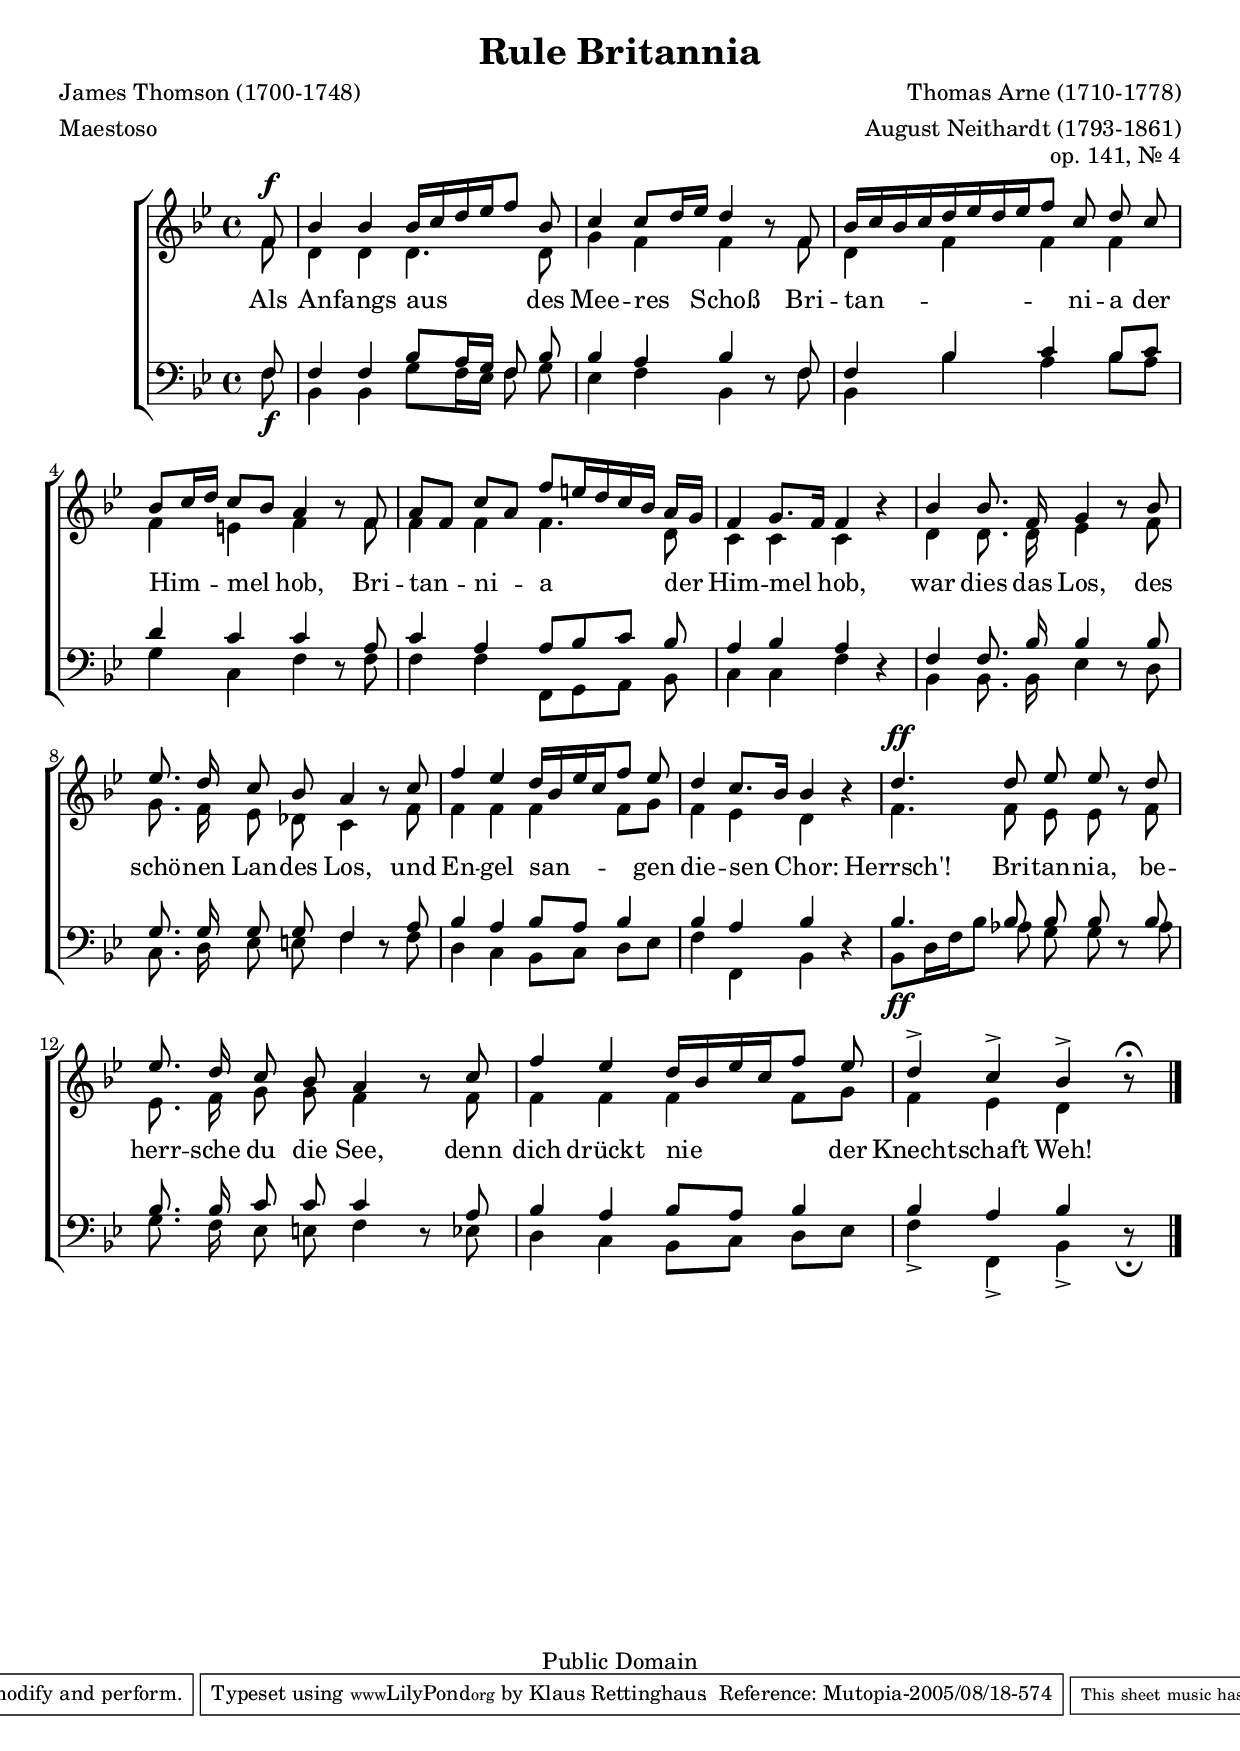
\include "deutsch.ly"

\version "2.6.0"

global = { \key b \major \time 4/4 } 

SRule = \relative c'' 
	{
	\partial 8
	f,8\f b4 b b16[ c d es f8] b, c4 c8[ d16 es] d4 \oneVoice r8 
	\voiceOne f,8 b16[ c b c d es d es f8] c d c b[ c16 d] c8[ b] a4 \oneVoice r8 
	\voiceOne f a[ f] c'[ a] f'[ e16 d c b] a[ g] f4 g8.[ f16] f4 \oneVoice r 
	\voiceOne b b8. f16 g4 \oneVoice r8 
	\voiceOne b es8. d16 c8 b a4 \oneVoice r8 
	\voiceOne c f4 es d16[ b es c f8] es d4 c8.[ b16] b4 \oneVoice r 
	\voiceOne d4.\ff d8 es es \oneVoice r 
	\voiceOne d es8. d16 c8 b a4 \oneVoice r8 
	\voiceOne c f4 es d16[ b es c f8] es d4-> c-> b-> \oneVoice r8^\fermata \bar "|."
	}

ARule = \relative c' 
	{
	\partial 8
	f8 d4 d d4. d8 g4 f f s8 
	f8 d4 f f f f e f s8 
	f f4 f f4. d8 c4 c c s 
	d d8. d16 es4 s8 
	f g8. f16 es8 des c4 s8 
	f f4 f f f8[ g] f4 es d s 
	f4. f8 es es s 
	f es8. f16 g8 g f4 s8 
	f f4 f f f8[ g] f4 es d s8 \bar "|."
	}

TRule = \relative c 
	{
	\partial 8
	f8 f4 f b8[ a16 g] f8 b b4 a b s8 
	f8 f4 b c b8[ c] d4 c c s8 
	a c4 a a8[ b c] b a4 b a s 
	f f8. b16 b4 s8 
	b g8. g16 g8 g f4 s8 
	a b4 a b8[ a] b4 b a b s 
	b4. b8 b b s 
	b b8. b16 c8 c c4 s8 
	a b4 a b8[ a] b4 b a b s8 \bar "|."
	}

BRule = \relative c 
	{
	\partial 8
	f8\f b,4 b g'8[ f16 es] f8 g es4 f b, \oneVoice r8 
	\voiceTwo f'8 b,4 b' a b8[ a] g4 c, f4 \oneVoice r8 
	\voiceTwo f f4 f f,8[ g a] b c4 c f \oneVoice r 
	\voiceTwo b, b8. b16 es4 \oneVoice r8 
	\voiceTwo d c8. d16 es8 e f4 \oneVoice r8 
	\voiceTwo f d4 c b8[ c] d[ es] f4 f, b \oneVoice r 
	\voiceTwo b8[\ff d16 f b8] as g g \oneVoice r 
	\voiceTwo as g8. f16 es8 e f4 \oneVoice r8 
	\voiceTwo es d4 c b8[ c] d[ es] f4-> f,-> b-> \oneVoice r8_\fermata \bar "|."
	}


LRule = \lyricmode {
	Als An -- fangs aus des Mee -- res Schoß 
	Bri -- tan -- ni -- a der Him -- mel hob, 
	Bri -- tan -- ni -- a der Him -- mel hob, 
	war dies das Los, 
	des schö -- nen Lan -- des Los, 
	und En -- gel san -- gen die -- sen Chor: 
	Herrsch'! Bri -- tan -- nia, 
	be -- herr -- sche du die See, denn dich drückt nie der Knecht -- schaft Weh!
}

%--------------------

\header
	{
 dedication = "" 
 title = "Rule Britannia" 
 subtitle = "" 
 subsubtitle = "" 
 composer = "Thomas Arne (1710-1778)" 
 opus = "op. 141, Nr. 4" 
% piece = "Nr. 4" 
 meter = "Maestoso" 
 instrument = "" 
 arranger = "August Neithardt (1793-1861)" 
 poet = "James Thomson (1700-1748)" 
 texttranslator = "" 

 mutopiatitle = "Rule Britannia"
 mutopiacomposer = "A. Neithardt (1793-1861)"
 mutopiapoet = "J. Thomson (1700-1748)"
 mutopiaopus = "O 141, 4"
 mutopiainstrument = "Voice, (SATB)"
 date = "1850"
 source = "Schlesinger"
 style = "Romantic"
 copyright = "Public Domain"
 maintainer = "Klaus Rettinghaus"
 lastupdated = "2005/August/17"

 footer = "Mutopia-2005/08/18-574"
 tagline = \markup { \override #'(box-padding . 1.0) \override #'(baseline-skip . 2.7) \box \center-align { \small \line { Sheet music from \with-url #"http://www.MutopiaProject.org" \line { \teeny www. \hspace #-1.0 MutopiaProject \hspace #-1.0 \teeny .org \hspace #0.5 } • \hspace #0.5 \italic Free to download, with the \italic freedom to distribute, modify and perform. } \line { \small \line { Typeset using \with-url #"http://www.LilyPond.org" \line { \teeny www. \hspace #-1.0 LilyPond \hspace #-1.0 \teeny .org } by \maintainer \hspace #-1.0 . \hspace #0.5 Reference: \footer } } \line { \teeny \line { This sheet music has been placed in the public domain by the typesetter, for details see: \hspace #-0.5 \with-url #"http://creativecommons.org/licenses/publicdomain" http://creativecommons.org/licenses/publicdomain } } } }
}

\score { 
\context ChoirStaff 
	<< 
	\context Staff = Hi 
		<< 
			\clef "G" 
			\context Voice = Sopran { \voiceOne 
				<< 
				\autoBeamOff 
				\dynamicUp 
				\global \SRule 
				>> } 
			\context Voice = Alt { \voiceTwo 
 				<< 
				\autoBeamOff 
				\global \ARule 
				>> } 
			>> 
	\context Lyrics = I 
	\context Staff = Lo 
		<< 
			\clef "F" 
			\context Voice = Tenor { \voiceOne 
				<< 
				\autoBeamOff 
				\dynamicUp 
				\global \TRule 
				>> } 
			\context Voice = Bass { \voiceTwo 
				<< 
				\autoBeamOff 
				\dynamicDown 
				\global \BRule 
				>> } 
		>> 
	\context Lyrics = I \lyricsto Sopran \LRule 
	>> 

\midi { 
 \tempo 4=88 
} 

\layout { 
	\context { 
		} 
	} 
} 
